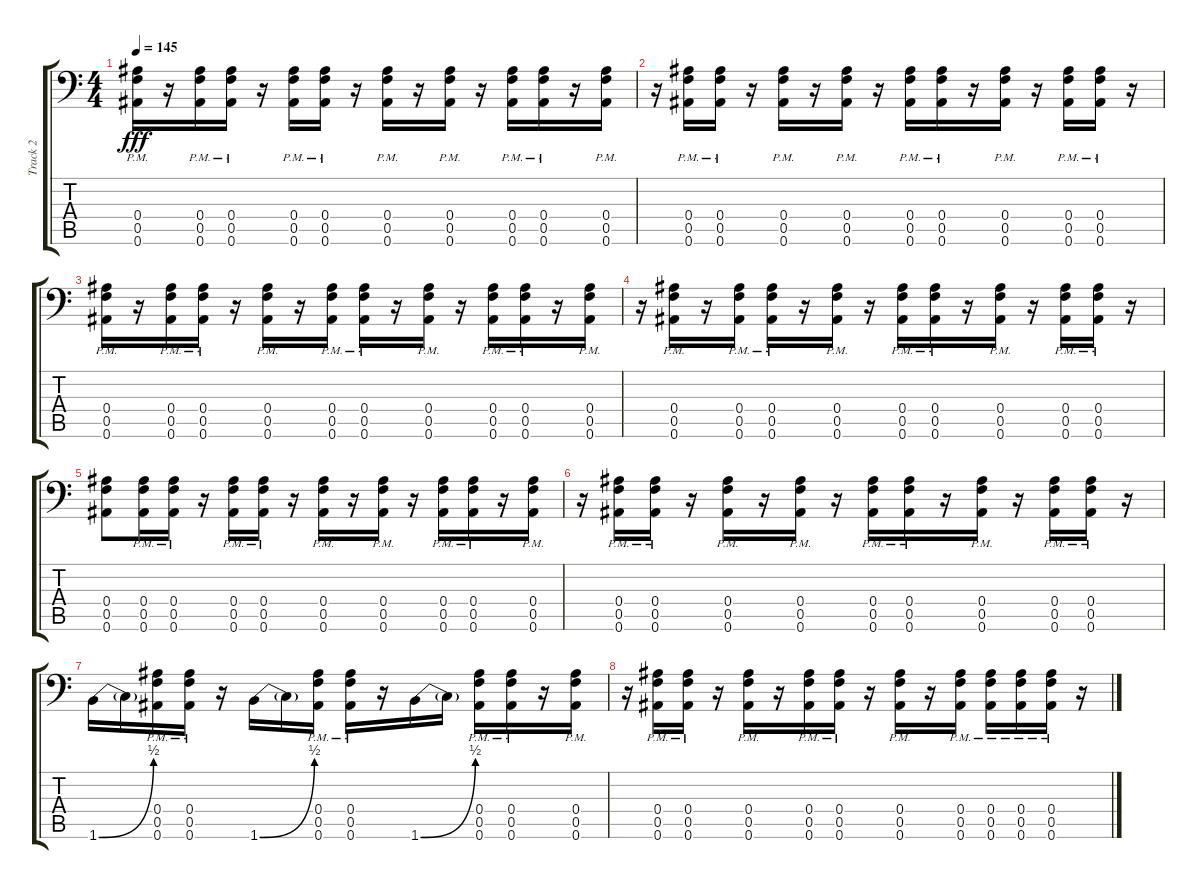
\track ("Track 2" "Track 2") {instrument distortionguitar}
\staff {score tabs}
\tuning (C4 G3 Eb3 Bb2 F2 Bb1) {hide}
\ts (4 4)
\tempo 145
\clef f4
\ks c
(0.4{pm} 0.5{pm} 0.6{pm}).16{dy fff} r.16 (0.4{pm} 0.5{pm} 0.6{pm}).16 (0.4{pm} 0.5{pm} 0.6{pm}).16 r.16 (0.4{pm} 0.5{pm} 0.6{pm}).16 (0.4{pm} 0.5{pm} 0.6{pm}).16 r.16 (0.4{pm} 0.5{pm} 0.6{pm}).16 r.16 (0.4{pm} 0.5{pm} 0.6{pm}).16 r.16 (0.4{pm} 0.5{pm} 0.6{pm}).16 (0.4{pm} 0.5{pm} 0.6{pm}).16 r.16 (0.4{pm} 0.5{pm} 0.6{pm}).16 |
r.16 (0.4{pm} 0.5{pm} 0.6{pm}).16 (0.4{pm} 0.5{pm} 0.6{pm}).16 r.16 (0.4{pm} 0.5{pm} 0.6{pm}).16 r.16 (0.4{pm} 0.5{pm} 0.6{pm}).16 r.16 (0.4{pm} 0.5{pm} 0.6{pm}).16 (0.4{pm} 0.5{pm} 0.6{pm}).16 r.16 (0.4{pm} 0.5{pm} 0.6{pm}).16 r.16 (0.4{pm} 0.5{pm} 0.6{pm}).16 (0.4{pm} 0.5{pm} 0.6{pm}).16 r.16 |
(0.4{pm} 0.5{pm} 0.6{pm}).16 r.16 (0.4{pm} 0.5{pm} 0.6{pm}).16 (0.4{pm} 0.5{pm} 0.6{pm}).16 r.16 (0.4{pm} 0.5{pm} 0.6{pm}).16 r.16 (0.4{pm} 0.5{pm} 0.6{pm}).16 (0.4{pm} 0.5{pm} 0.6{pm}).16 r.16 (0.4{pm} 0.5{pm} 0.6{pm}).16 r.16 (0.4{pm} 0.5{pm} 0.6{pm}).16 (0.4{pm} 0.5{pm} 0.6{pm}).16 r.16 (0.4{pm} 0.5{pm} 0.6{pm}).16 |
r.16 (0.4{pm} 0.5{pm} 0.6{pm}).16 r.16 (0.4{pm} 0.5{pm} 0.6{pm}).16 (0.4{pm} 0.5{pm} 0.6{pm}).16 r.16 (0.4{pm} 0.5{pm} 0.6{pm}).16 r.16 (0.4{pm} 0.5{pm} 0.6{pm}).16 (0.4{pm} 0.5{pm} 0.6{pm}).16 r.16 (0.4{pm} 0.5{pm} 0.6{pm}).16 r.16 (0.4{pm} 0.5{pm} 0.6{pm}).16 (0.4{pm} 0.5{pm} 0.6{pm}).16 r.16 |
(0.4 0.5 0.6).8 (0.4{pm} 0.5{pm} 0.6{pm}).16 (0.4{pm} 0.5{pm} 0.6{pm}).16 r.16 (0.4{pm} 0.5{pm} 0.6{pm}).16 (0.4{pm} 0.5{pm} 0.6{pm}).16 r.16 (0.4{pm} 0.5{pm} 0.6{pm}).16 r.16 (0.4{pm} 0.5{pm} 0.6{pm}).16 r.16 (0.4{pm} 0.5{pm} 0.6{pm}).16 (0.4{pm} 0.5{pm} 0.6{pm}).16 r.16 (0.4{pm} 0.5{pm} 0.6{pm}).16 |
r.16 (0.4{pm} 0.5{pm} 0.6{pm}).16 (0.4{pm} 0.5{pm} 0.6{pm}).16 r.16 (0.4{pm} 0.5{pm} 0.6{pm}).16 r.16 (0.4{pm} 0.5{pm} 0.6{pm}).16 r.16 (0.4{pm} 0.5{pm} 0.6{pm}).16 (0.4{pm} 0.5{pm} 0.6{pm}).16 r.16 (0.4{pm} 0.5{pm} 0.6{pm}).16 r.16 (0.4{pm} 0.5{pm} 0.6{pm}).16 (0.4{pm} 0.5{pm} 0.6{pm}).16 r.16 |
1.6{be (bend 0 0 60 2)}.16 1.6{t}.16 (0.4{pm} 0.5{pm} 0.6{pm}).16 (0.4{pm} 0.5{pm} 0.6{pm}).16 r.16 1.6{be (bend 0 0 60 2)}.16 1.6{t}.16 (0.4{pm} 0.5{pm} 0.6{pm}).16 (0.4{pm} 0.5{pm} 0.6{pm}).16 r.16 1.6{be (bend 0 0 60 2)}.16 1.6{t}.16 (0.4{pm} 0.5{pm} 0.6{pm}).16 (0.4{pm} 0.5{pm} 0.6{pm}).16 r.16 (0.4{pm} 0.5{pm} 0.6{pm}).16 |
r.16 (0.4{pm} 0.5{pm} 0.6{pm}).16 (0.4{pm} 0.5{pm} 0.6{pm}).16 r.16 (0.4{pm} 0.5{pm} 0.6{pm}).16 r.16 (0.4{pm} 0.5{pm} 0.6{pm}).16 (0.4{pm} 0.5{pm} 0.6{pm}).16 r.16 (0.4{pm} 0.5{pm} 0.6{pm}).16 r.16 (0.4{pm} 0.5{pm} 0.6{pm}).16 (0.4{pm} 0.5{pm} 0.6{pm}).16 (0.4{pm} 0.5{pm} 0.6{pm}).16 (0.4{pm} 0.5{pm} 0.6{pm}).16 r.16
